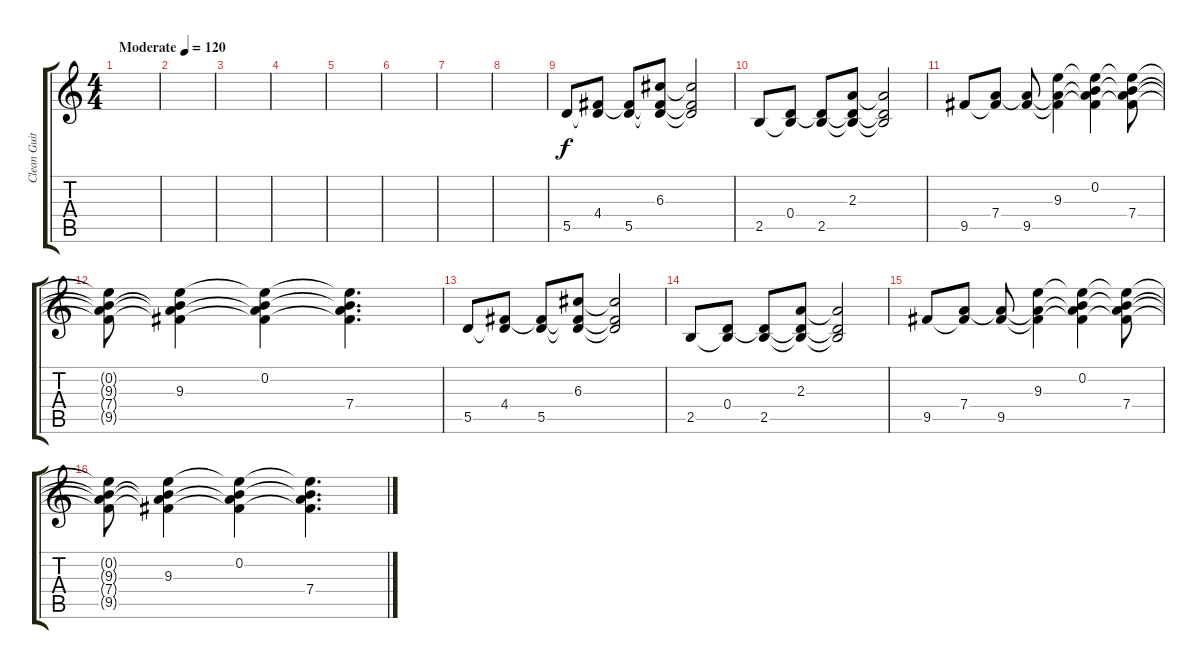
\track ("Clean Guitar (Left)" "Clean Guit") {instrument electricguitarjazz}
\staff {score tabs}
\tuning (E4 B3 G3 D3 A2 D2) {hide}
\ts (4 4)
\tempo (120 "Moderate")
\clef g2
\ks c
|
|
|
|
|
|
|
|
5.5.8 (4.4 5.5{t}).8 (4.4{t} 5.5).8 (6.3 4.4{t} 5.5{t}).8 (6.3{t} 4.4{t} 5.5{t}).2 |
2.5.8 (0.4 2.5{t}).8 (0.4{t} 2.5).8 (2.3 0.4{t} 2.5{t}).8 (2.3{t} 0.4{t} 2.5{t}).2 |
9.5.8 (7.4 9.5{t}).8 (7.4{t} 9.5).8 (9.3 7.4{t} 9.5{t}).4 (0.2 9.3{t} 7.4{t} 9.5{t}).4 (0.2{t} 9.3{t} 7.4 9.5{t}).8 |
(0.2{t} 9.3{t} 7.4{t} 9.5{t}).8 (0.2{t} 9.3 7.4{t} 9.5{t}).4 (0.2 9.3{t} 7.4{t} 9.5{t}).4 (0.2{t} 9.3{t} 7.4 9.5{t}).4{d} |
5.5.8 (4.4 5.5{t}).8 (4.4{t} 5.5).8 (6.3 4.4{t} 5.5{t}).8 (6.3{t} 4.4{t} 5.5{t}).2 |
2.5.8 (0.4 2.5{t}).8 (0.4{t} 2.5).8 (2.3 0.4{t} 2.5{t}).8 (2.3{t} 0.4{t} 2.5{t}).2 |
9.5.8 (7.4 9.5{t}).8 (7.4{t} 9.5).8 (9.3 7.4{t} 9.5{t}).4 (0.2 9.3{t} 7.4{t} 9.5{t}).4 (0.2{t} 9.3{t} 7.4 9.5{t}).8 |
(0.2{t} 9.3{t} 7.4{t} 9.5{t}).8 (0.2{t} 9.3 7.4{t} 9.5{t}).4 (0.2 9.3{t} 7.4{t} 9.5{t}).4 (0.2{t} 9.3{t} 7.4 9.5{t}).4{d}
